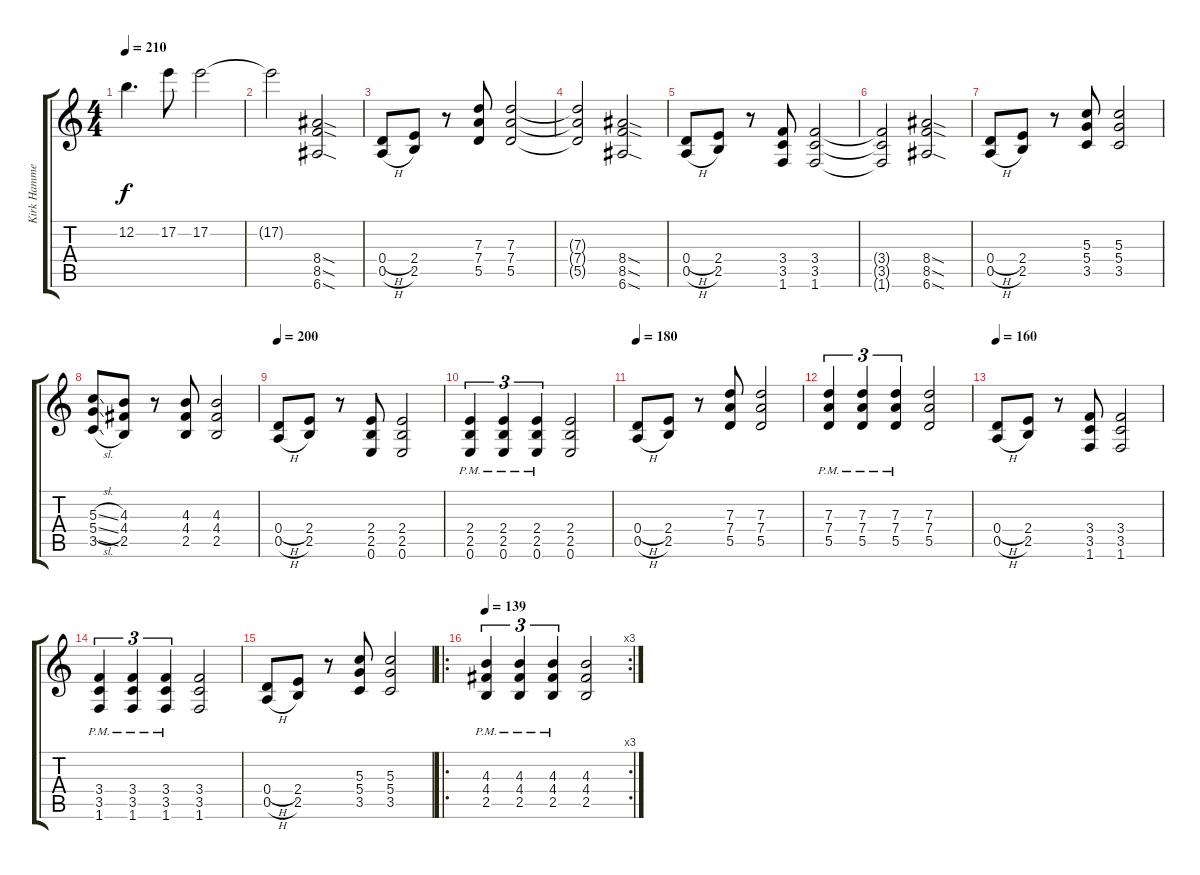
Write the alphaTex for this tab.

\track ("Kirk Hammet" "Kirk Hamme") {instrument electricguitarclean}
\staff {score tabs}
\tuning (E4 B3 G3 D3 A2 E2) {hide}
\ts (4 4)
\tempo 210
\clef g2
\ks c
12.2.4{d dy f} 17.2.8 17.2.2 |
17.2{t}.2 (8.4{sod} 8.5{sod} 6.6{sod}).2 |
(0.4{h} 0.5{h}).8 (2.4 2.5).8 r.8 (7.3 7.4 5.5).8 (7.3 7.4 5.5).2 |
(7.3{t} 7.4{t} 5.5{t}).2 (8.4{sod} 8.5{sod} 6.6{sod}).2 |
(0.4{h} 0.5{h}).8 (2.4 2.5).8 r.8 (3.4 3.5 1.6).8 (3.4 3.5 1.6).2 |
(3.4{t} 3.5{t} 1.6{t}).2 (8.4{sod} 8.5{sod} 6.6{sod}).2 |
(0.4{h} 0.5{h}).8 (2.4 2.5).8 r.8 (5.3 5.4 3.5).8 (5.3 5.4 3.5).2 |
(5.3{sl} 5.4{sl} 3.5{sl}).8 (4.3 4.4 2.5).8 r.8 (4.3 4.4 2.5).8 (4.3 4.4 2.5).2 |
\tempo 200
(0.4{h} 0.5{h}).8 (2.4 2.5).8 r.8 (2.4 2.5 0.6).8 (2.4 2.5 0.6).2 |
(2.4{pm} 2.5{pm} 0.6{pm}).4{tu (3 2)} (2.4{pm} 2.5{pm} 0.6{pm}).4{tu (3 2)} (2.4{pm} 2.5{pm} 0.6{pm}).4{tu (3 2)} (2.4 2.5 0.6).2 |
\tempo 180
(0.4{h} 0.5{h}).8 (2.4 2.5).8 r.8 (7.3 7.4 5.5).8 (7.3 7.4 5.5).2 |
(7.3{pm} 7.4{pm} 5.5{pm}).4{tu (3 2)} (7.3{pm} 7.4{pm} 5.5{pm}).4{tu (3 2)} (7.3{pm} 7.4{pm} 5.5{pm}).4{tu (3 2)} (7.3 7.4 5.5).2 |
\tempo 160
(0.4{h} 0.5{h}).8 (2.4 2.5).8 r.8 (3.4 3.5 1.6).8 (3.4 3.5 1.6).2 |
(3.4{pm} 3.5{pm} 1.6{pm}).4{tu (3 2)} (3.4{pm} 3.5{pm} 1.6{pm}).4{tu (3 2)} (3.4{pm} 3.5{pm} 1.6{pm}).4{tu (3 2)} (3.4 3.5 1.6).2 |
(0.4{h} 0.5{h}).8 (2.4 2.5).8 r.8 (5.3 5.4 3.5).8 (5.3 5.4 3.5).2 |
\ro
\rc 3
\tempo 139
(4.3{pm} 4.4{pm} 2.5{pm}).4{tu (3 2)} (4.3{pm} 4.4{pm} 2.5{pm}).4{tu (3 2)} (4.3{pm} 4.4{pm} 2.5{pm}).4{tu (3 2)} (4.3 4.4 2.5).2
